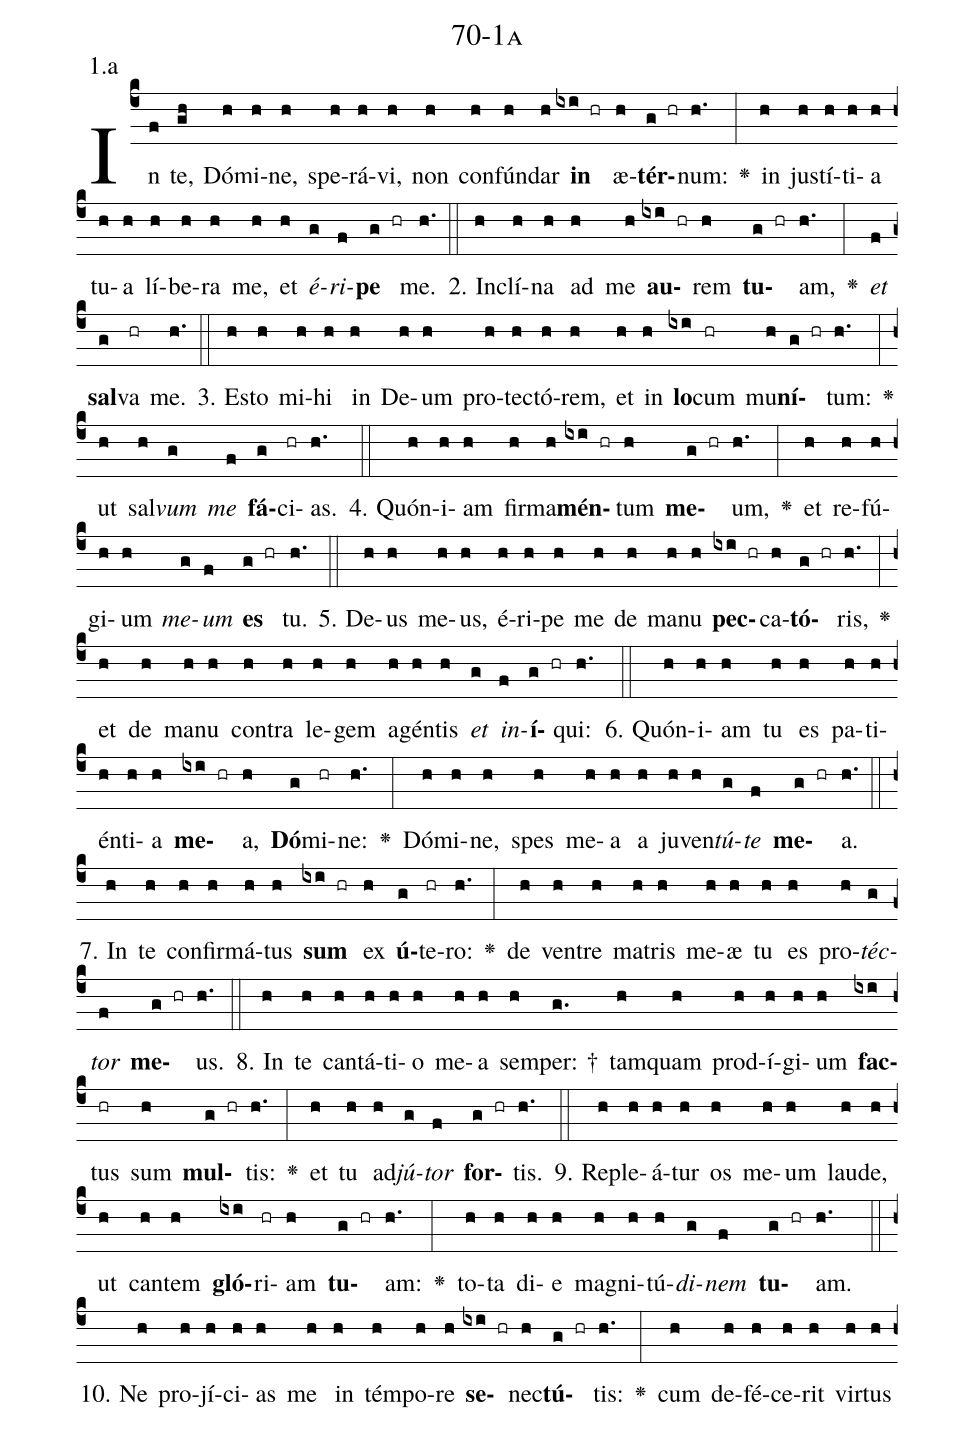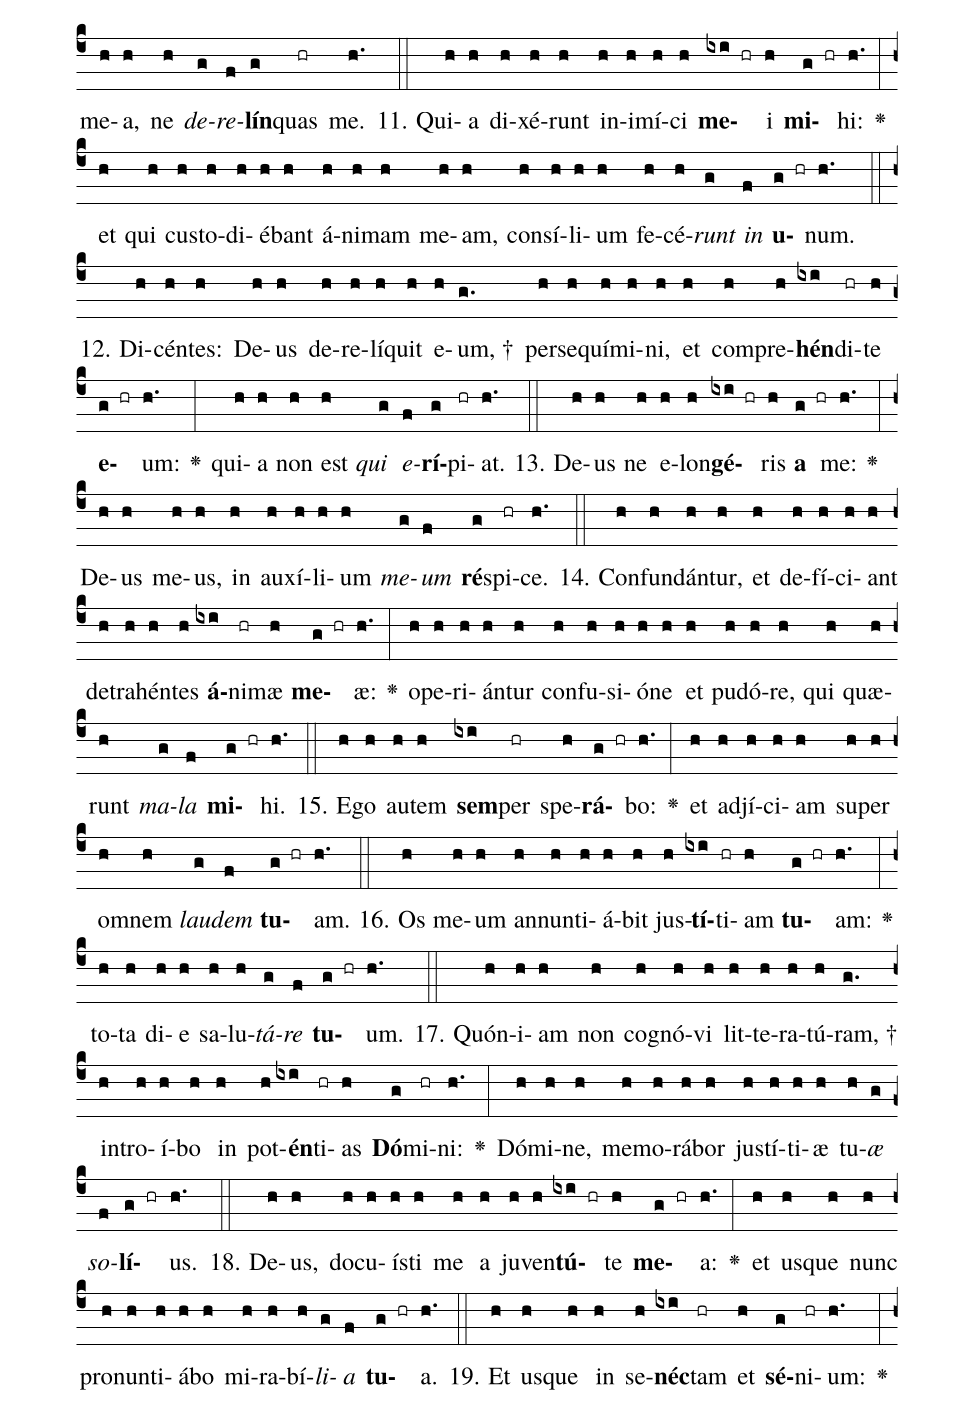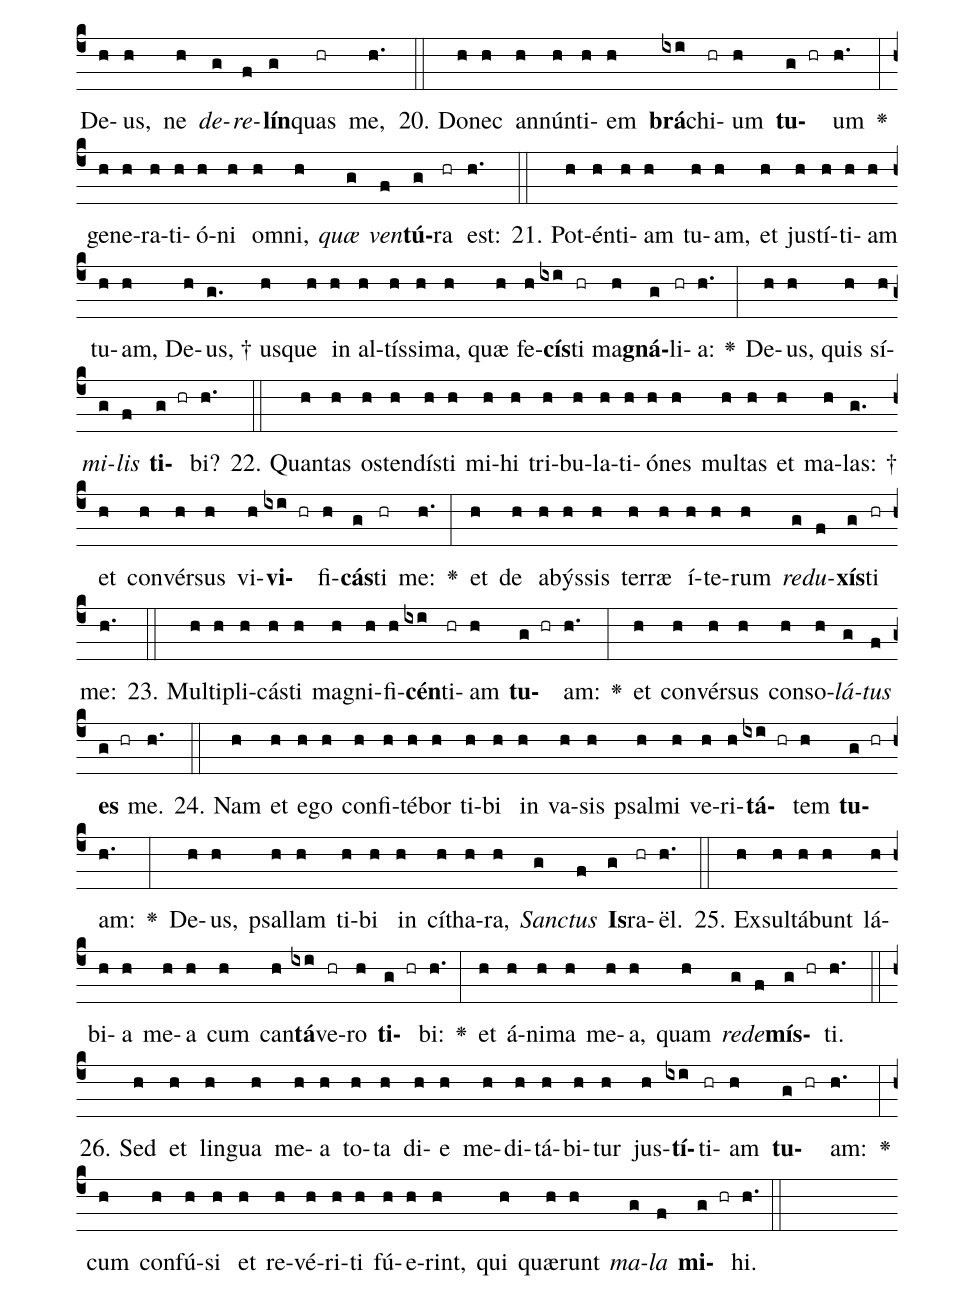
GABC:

name: 70-1a;
annotation: 1.a;
%%
(c4)In(f) te,(gh) Dó(h)mi(h)ne,(h) spe(h)rá(h)vi,(h) non(h) con(h)fún(h)dar(h) <b>in</b>(ixi hr) æ(h)<b>tér</b>(g hr)num:(h.) <v>\greheightstar</v>(:) in(h) jus(h)tí(h)ti(h)a(h) tu(h)a(h) lí(h)be(h)ra(h) me,(h) et(h) <i>é</i>(g)<i>ri</i>(f)<b>pe</b>(g hr) me.(h.) (::)
2. In(h)clí(h)na(h) ad(h) me(h) <b>au</b>(ixi hr)rem(h) <b>tu</b>(g hr)am,(h.) <v>\greheightstar</v>(:) <i>et</i>(f) <b>sal</b>(g)va(hr) me.(h.) (::)
3. Es(h)to(h) mi(h)hi(h) in(h) De(h)um(h) pro(h)tec(h)tó(h)rem,(h) et(h) in(h) <b>lo</b>(ixi)cum(hr) mu(h)<b>ní</b>(g hr)tum:(h.) <v>\greheightstar</v>(:) ut(h) sal(h)<i>vum</i>(g) <i>me</i>(f) <b>fá</b>(g)ci(hr)as.(h.) (::)
4. Quón(h)i(h)am(h) fir(h)ma(h)<b>mén</b>(ixi hr)tum(h) <b>me</b>(g hr)um,(h.) <v>\greheightstar</v>(:) et(h) re(h)fú(h)gi(h)um(h) <i>me</i>(g)<i>um</i>(f) <b>es</b>(g hr) tu.(h.) (::)
5. De(h)us(h) me(h)us,(h) é(h)ri(h)pe(h) me(h) de(h) ma(h)nu(h) <b>pec</b>(ixi hr)ca(h)<b>tó</b>(g hr)ris,(h.) <v>\greheightstar</v>(:) et(h) de(h) ma(h)nu(h) con(h)tra(h) le(h)gem(h) a(h)gén(h)tis(h) <i>et</i>(g) <i>in</i>(f)<b>í</b>(g hr)qui:(h.) (::)
6. Quón(h)i(h)am(h) tu(h) es(h) pa(h)ti(h)én(h)ti(h)a(h) <b>me</b>(ixi hr)a,(h) <b>Dó</b>(g)mi(hr)ne:(h.) <v>\greheightstar</v>(:) Dó(h)mi(h)ne,(h) spes(h) me(h)a(h) a(h) ju(h)ven(h)<i>tú</i>(g)<i>te</i>(f) <b>me</b>(g hr)a.(h.) (::)
7. In(h) te(h) con(h)fir(h)má(h)tus(h) <b>sum</b>(ixi hr) ex(h) <b>ú</b>(g)te(hr)ro:(h.) <v>\greheightstar</v>(:) de(h) ven(h)tre(h) ma(h)tris(h) me(h)æ(h) tu(h) es(h) pro(h)<i>téc</i>(g)<i>tor</i>(f) <b>me</b>(g hr)us.(h.) (::)
8. In(h) te(h) can(h)tá(h)ti(h)o(h) me(h)a(h) sem(h)per: †(g.) tam(h)quam(h) prod(h)í(h)gi(h)um(h) <b>fac</b>(ixi)tus(hr) sum(h) <b>mul</b>(g hr)tis:(h.) <v>\greheightstar</v>(:) et(h) tu(h) ad(h)<i>jú</i>(g)<i>tor</i>(f) <b>for</b>(g hr)tis.(h.) (::)
9. Re(h)ple(h)á(h)tur(h) os(h) me(h)um(h) lau(h)de,(h) ut(h) can(h)tem(h) <b>gló</b>(ixi)ri(hr)am(h) <b>tu</b>(g hr)am:(h.) <v>\greheightstar</v>(:) to(h)ta(h) di(h)e(h) ma(h)gni(h)tú(h)<i>di</i>(g)<i>nem</i>(f) <b>tu</b>(g hr)am.(h.) (::)
10. Ne(h) pro(h)jí(h)ci(h)as(h) me(h) in(h) tém(h)po(h)re(h) <b>se</b>(ixi hr)nec(h)<b>tú</b>(g hr)tis:(h.) <v>\greheightstar</v>(:) cum(h) de(h)fé(h)ce(h)rit(h) vir(h)tus(h) me(h)a,(h) ne(h) <i>de</i>(g)<i>re</i>(f)<b>lín</b>(g)quas(hr) me.(h.) (::)
11. Qui(h)a(h) di(h)xé(h)runt(h) in(h)i(h)mí(h)ci(h) <b>me</b>(ixi hr)i(h) <b>mi</b>(g hr)hi:(h.) <v>\greheightstar</v>(:) et(h) qui(h) cus(h)to(h)di(h)é(h)bant(h) á(h)ni(h)mam(h) me(h)am,(h) con(h)sí(h)li(h)um(h) fe(h)cé(h)<i>runt</i>(g) <i>in</i>(f) <b>u</b>(g hr)num.(h.) (::)
12. Di(h)cén(h)tes:(h) De(h)us(h) de(h)re(h)lí(h)quit(h) e(h)um, †(g.) per(h)se(h)quí(h)mi(h)ni,(h) et(h) com(h)pre(h)<b>hén</b>(ixi)di(hr)te(h) <b>e</b>(g hr)um:(h.) <v>\greheightstar</v>(:) qui(h)a(h) non(h) est(h) <i>qui</i>(g) <i>e</i>(f)<b>rí</b>(g)pi(hr)at.(h.) (::)
13. De(h)us(h) ne(h) e(h)lon(h)<b>gé</b>(ixi hr)ris(h) <b>a</b>(g hr) me:(h.) <v>\greheightstar</v>(:) De(h)us(h) me(h)us,(h) in(h) au(h)xí(h)li(h)um(h) <i>me</i>(g)<i>um</i>(f) <b>ré</b>(g)spi(hr)ce.(h.) (::)
14. Con(h)fun(h)dán(h)tur,(h) et(h) de(h)fí(h)ci(h)ant(h) de(h)tra(h)hén(h)tes(h) <b>á</b>(ixi)ni(hr)mæ(h) <b>me</b>(g hr)æ:(h.) <v>\greheightstar</v>(:) o(h)pe(h)ri(h)án(h)tur(h) con(h)fu(h)si(h)ó(h)ne(h) et(h) pu(h)dó(h)re,(h) qui(h) quæ(h)runt(h) <i>ma</i>(g)<i>la</i>(f) <b>mi</b>(g hr)hi.(h.) (::)
15. E(h)go(h) au(h)tem(h) <b>sem</b>(ixi)per(hr) spe(h)<b>rá</b>(g hr)bo:(h.) <v>\greheightstar</v>(:) et(h) ad(h)jí(h)ci(h)am(h) su(h)per(h) om(h)nem(h) <i>lau</i>(g)<i>dem</i>(f) <b>tu</b>(g hr)am.(h.) (::)
16. Os(h) me(h)um(h) an(h)nun(h)ti(h)á(h)bit(h) jus(h)<b>tí</b>(ixi)ti(hr)am(h) <b>tu</b>(g hr)am:(h.) <v>\greheightstar</v>(:) to(h)ta(h) di(h)e(h) sa(h)lu(h)<i>tá</i>(g)<i>re</i>(f) <b>tu</b>(g hr)um.(h.) (::)
17. Quón(h)i(h)am(h) non(h) co(h)gnó(h)vi(h) lit(h)te(h)ra(h)tú(h)ram, †(g.) in(h)tro(h)í(h)bo(h) in(h) pot(h)<b>én</b>(ixi)ti(hr)as(h) <b>Dó</b>(g)mi(hr)ni:(h.) <v>\greheightstar</v>(:) Dó(h)mi(h)ne,(h) me(h)mo(h)rá(h)bor(h) jus(h)tí(h)ti(h)æ(h) tu(h)<i>æ</i>(g) <i>so</i>(f)<b>lí</b>(g hr)us.(h.) (::)
18. De(h)us,(h) do(h)cu(h)ís(h)ti(h) me(h) a(h) ju(h)ven(h)<b>tú</b>(ixi hr)te(h) <b>me</b>(g hr)a:(h.) <v>\greheightstar</v>(:) et(h) us(h)que(h) nunc(h) pro(h)nun(h)ti(h)á(h)bo(h) mi(h)ra(h)bí(h)<i>li</i>(g)<i>a</i>(f) <b>tu</b>(g hr)a.(h.) (::)
19. Et(h) us(h)que(h) in(h) se(h)<b>néc</b>(ixi)tam(hr) et(h) <b>sé</b>(g)ni(hr)um:(h.) <v>\greheightstar</v>(:) De(h)us,(h) ne(h) <i>de</i>(g)<i>re</i>(f)<b>lín</b>(g)quas(hr) me,(h.) (::)
20. Do(h)nec(h) an(h)nún(h)ti(h)em(h) <b>brá</b>(ixi)chi(hr)um(h) <b>tu</b>(g hr)um(h.) <v>\greheightstar</v>(:) ge(h)ne(h)ra(h)ti(h)ó(h)ni(h) om(h)ni,(h) <i>quæ</i>(g) <i>ven</i>(f)<b>tú</b>(g)ra(hr) est:(h.) (::)
21. Pot(h)én(h)ti(h)am(h) tu(h)am,(h) et(h) jus(h)tí(h)ti(h)am(h) tu(h)am,(h) De(h)us, †(g.) us(h)que(h) in(h) al(h)tís(h)si(h)ma,(h) quæ(h) fe(h)<b>cís</b>(ixi)ti(hr) ma(h)<b>gná</b>(g)li(hr)a:(h.) <v>\greheightstar</v>(:) De(h)us,(h) quis(h) sí(h)<i>mi</i>(g)<i>lis</i>(f) <b>ti</b>(g hr)bi?(h.) (::)
22. Quan(h)tas(h) os(h)ten(h)dís(h)ti(h) mi(h)hi(h) tri(h)bu(h)la(h)ti(h)ó(h)nes(h) mul(h)tas(h) et(h) ma(h)las: †(g.) et(h) con(h)vér(h)sus(h) vi(h)<b>vi</b>(ixi hr)fi(h)<b>cás</b>(g)ti(hr) me:(h.) <v>\greheightstar</v>(:) et(h) de(h) a(h)býs(h)sis(h) ter(h)ræ(h) í(h)te(h)rum(h) <i>re</i>(g)<i>du</i>(f)<b>xís</b>(g)ti(hr) me:(h.) (::)
23. Mul(h)ti(h)pli(h)cás(h)ti(h) ma(h)gni(h)fi(h)<b>cén</b>(ixi)ti(hr)am(h) <b>tu</b>(g hr)am:(h.) <v>\greheightstar</v>(:) et(h) con(h)vér(h)sus(h) con(h)so(h)<i>lá</i>(g)<i>tus</i>(f) <b>es</b>(g hr) me.(h.) (::)
24. Nam(h) et(h) e(h)go(h) con(h)fi(h)té(h)bor(h) ti(h)bi(h) in(h) va(h)sis(h) psal(h)mi(h) ve(h)ri(h)<b>tá</b>(ixi hr)tem(h) <b>tu</b>(g hr)am:(h.) <v>\greheightstar</v>(:) De(h)us,(h) psal(h)lam(h) ti(h)bi(h) in(h) cí(h)tha(h)ra,(h) <i>Sanc</i>(g)<i>tus</i>(f) <b>Is</b>(g)ra(hr)ël.(h.) (::)
25. Ex(h)sul(h)tá(h)bunt(h) lá(h)bi(h)a(h) me(h)a(h) cum(h) can(h)<b>tá</b>(ixi)ve(hr)ro(h) <b>ti</b>(g hr)bi:(h.) <v>\greheightstar</v>(:) et(h) á(h)ni(h)ma(h) me(h)a,(h) quam(h) <i>red</i>(g)<i>e</i>(f)<b>mís</b>(g hr)ti.(h.) (::)
26. Sed(h) et(h) lin(h)gua(h) me(h)a(h) to(h)ta(h) di(h)e(h) me(h)di(h)tá(h)bi(h)tur(h) jus(h)<b>tí</b>(ixi)ti(hr)am(h) <b>tu</b>(g hr)am:(h.) <v>\greheightstar</v>(:) cum(h) con(h)fú(h)si(h) et(h) re(h)vé(h)ri(h)ti(h) fú(h)e(h)rint,(h) qui(h) quæ(h)runt(h) <i>ma</i>(g)<i>la</i>(f) <b>mi</b>(g hr)hi.(h.) (::)
